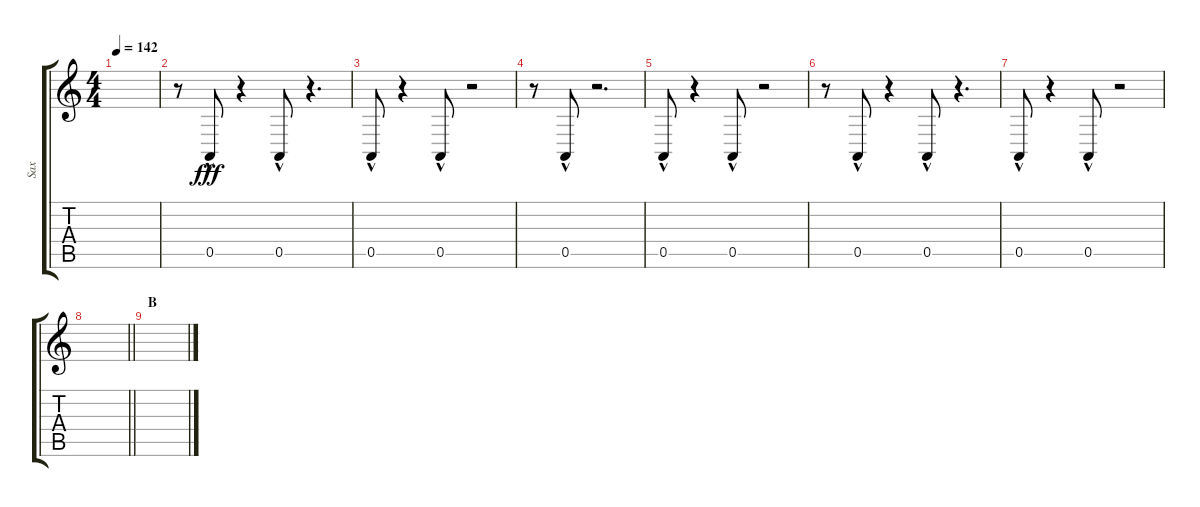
\track ("Sax" "Sax") {instrument altosax}
\staff {score tabs}
\tuning (E4 B3 G3 D3 A2 E2) {hide}
\ts (4 4)
\tempo 142
\clef g2
\ks c
|
r.8 0.5{hac}.8{dy fff} r.4 0.5{hac}.8 r.4{d} |
0.5{hac}.8 r.4 0.5{hac}.8 r.2 |
r.8 0.5{hac}.8 r.2{d} |
0.5{hac}.8 r.4 0.5{hac}.8 r.2 |
r.8 0.5{hac}.8 r.4 0.5{hac}.8 r.4{d} |
0.5{hac}.8 r.4 0.5{hac}.8 r.2 |
\barLineRight lightlight
|
\section ("" "B")
